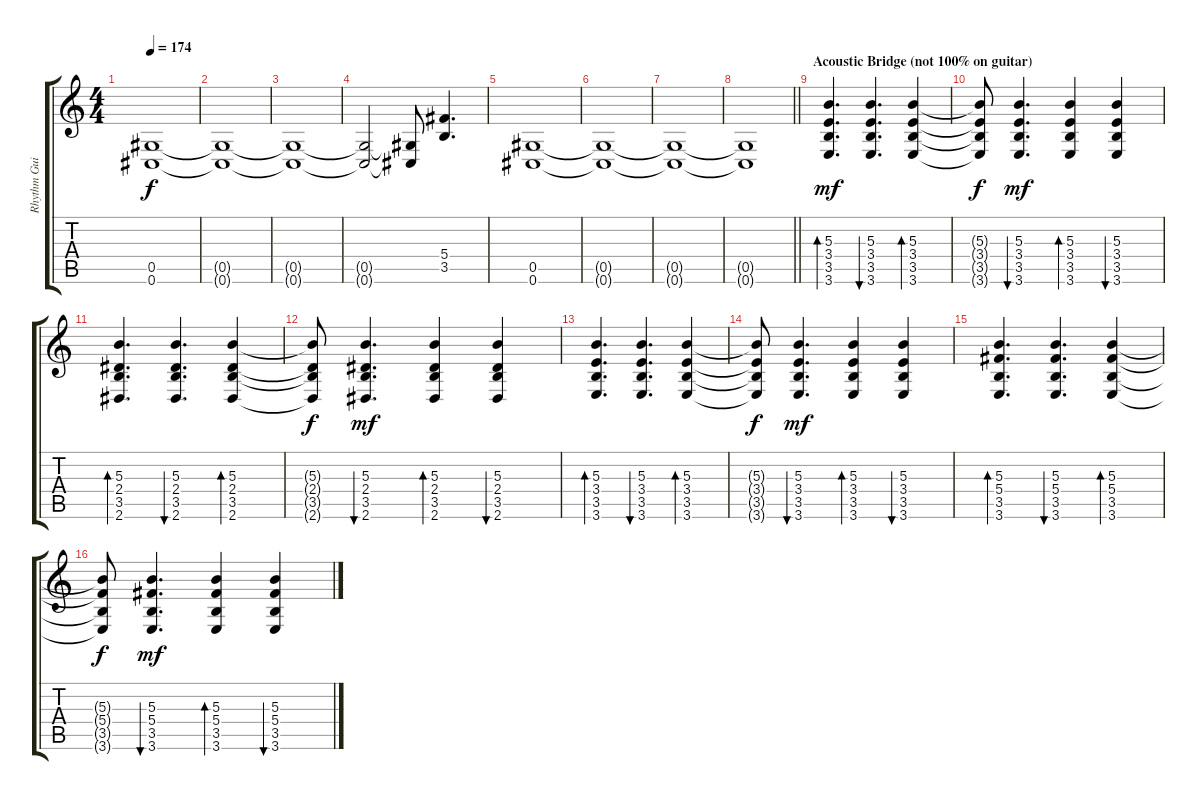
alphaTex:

\track ("Rhythm Guitar" "Rhythm Gui") {instrument distortionguitar}
\staff {score tabs}
\tuning (Eb4 Bb3 Gb3 Db3 Ab2 Db2) {hide}
\ts (4 4)
\tempo 174
\clef g2
\ks c
(0.5 0.6).1{dy f} |
(0.5{t} 0.6{t}).1 |
(0.5{t} 0.6{t}).1 |
(0.5{t} 0.6{t}).2 (0.5{t} 0.6{t}).8 (5.4 3.5).4{d} |
(0.5 0.6).1 |
(0.5{t} 0.6{t}).1 |
(0.5{t} 0.6{t}).1 |
\barLineRight lightlight
(0.5{t} 0.6{t}).1 |
\section ("" "Acoustic Bridge (not 100% on guitar)")
(5.3 3.4 3.5 3.6).4{d bd 120 dy mf instrument acousticguitarsteel} (5.3 3.4 3.5 3.6).4{d bu 120} (5.3 3.4 3.5 3.6).4{bd 120} |
(5.3{t} 3.4{t} 3.5{t} 3.6{t}).8{dy f} (5.3 3.4 3.5 3.6).4{d bu 120 dy mf} (5.3 3.4 3.5 3.6).4{bd 120} (5.3 3.4 3.5 3.6).4{bu 120} |
(5.3 2.4 3.5 2.6).4{d bd 120} (5.3 2.4 3.5 2.6).4{d bu 120} (5.3 2.4 3.5 2.6).4{bd 120} |
(5.3{t} 2.4{t} 3.5{t} 2.6{t}).8{dy f} (5.3 2.4 3.5 2.6).4{d bu 120 dy mf} (5.3 2.4 3.5 2.6).4{bd 120} (5.3 2.4 3.5 2.6).4{bu 120} |
(5.3 3.4 3.5 3.6).4{d bd 120} (5.3 3.4 3.5 3.6).4{d bu 120} (5.3 3.4 3.5 3.6).4{bd 120} |
(5.3{t} 3.4{t} 3.5{t} 3.6{t}).8{dy f} (5.3 3.4 3.5 3.6).4{d bu 120 dy mf} (5.3 3.4 3.5 3.6).4{bd 120} (5.3 3.4 3.5 3.6).4{bu 120} |
(5.3 5.4 3.5 3.6).4{d bd 120} (5.3 5.4 3.5 3.6).4{d bu 120} (5.3 5.4 3.5 3.6).4{bd 120} |
(5.3{t} 5.4{t} 3.5{t} 3.6{t}).8{dy f} (5.3 5.4 3.5 3.6).4{d bu 120 dy mf} (5.3 5.4 3.5 3.6).4{bd 120} (5.3 5.4 3.5 3.6).4{bu 120}
